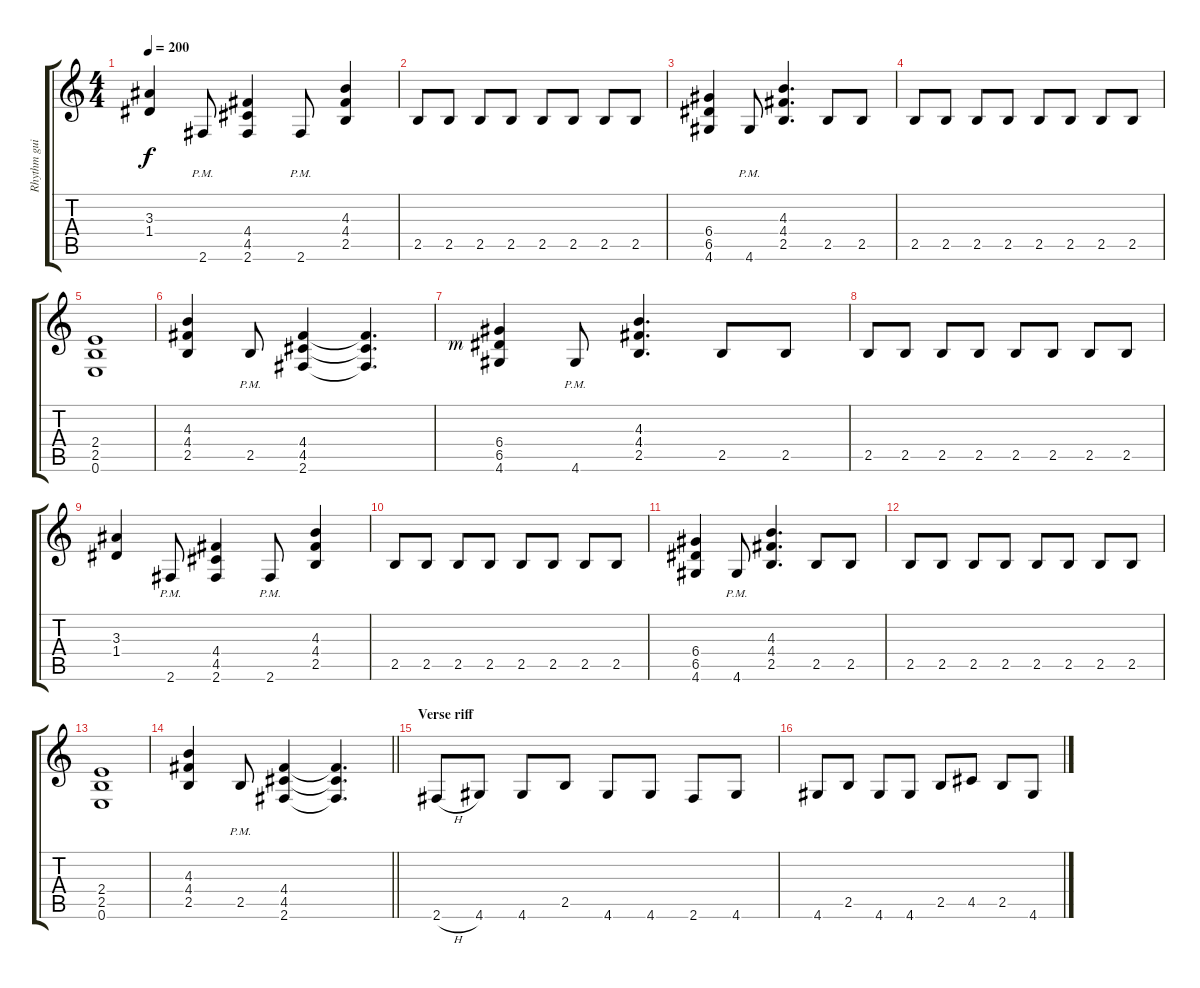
\track ("Rhythm guitar 1" "Rhythm gui") {instrument distortionguitar}
\staff {score tabs}
\tuning (E4 B3 G3 D3 A2 E2) {hide}
\ts (4 4)
\tempo 200
\clef g2
\ks c
(3.3 1.4).4{dy f} 2.6{pm}.8 (4.4 4.5 2.6).4 2.6{pm}.8 (4.3 4.4 2.5).4 |
2.5.8 2.5.8 2.5.8 2.5.8 2.5.8 2.5.8 2.5.8 2.5.8 |
(6.4 6.5 4.6).4 4.6{pm}.8 (4.3 4.4 2.5).4{d} 2.5.8 2.5.8 |
2.5.8 2.5.8 2.5.8 2.5.8 2.5.8 2.5.8 2.5.8 2.5.8 |
(2.4 2.5 0.6).1 |
(4.3 4.4 2.5).4 2.5{pm}.8 (4.4 4.5 2.6).4 (4.4{t} 4.5{t} 2.6{t}).4{d} |
(6.4 6.5{rf 3} 4.6).4 4.6{pm}.8 (4.3 4.4 2.5).4{d} 2.5.8 2.5.8 |
2.5.8 2.5.8 2.5.8 2.5.8 2.5.8 2.5.8 2.5.8 2.5.8 |
(3.3 1.4).4 2.6{pm}.8 (4.4 4.5 2.6).4 2.6{pm}.8 (4.3 4.4 2.5).4 |
2.5.8 2.5.8 2.5.8 2.5.8 2.5.8 2.5.8 2.5.8 2.5.8 |
(6.4 6.5 4.6).4 4.6{pm}.8 (4.3 4.4 2.5).4{d} 2.5.8 2.5.8 |
2.5.8 2.5.8 2.5.8 2.5.8 2.5.8 2.5.8 2.5.8 2.5.8 |
(2.4 2.5 0.6).1 |
\barLineRight lightlight
(4.3 4.4 2.5).4 2.5{pm}.8 (4.4 4.5 2.6).4 (4.4{t} 4.5{t} 2.6{t}).4{d} |
\section ("" "Verse riff")
2.6{h}.8 4.6.8 4.6.8 2.5.8 4.6.8 4.6.8 2.6.8 4.6.8 |
4.6.8 2.5.8 4.6.8 4.6.8 2.5.8 4.5.8 2.5.8 4.6.8
